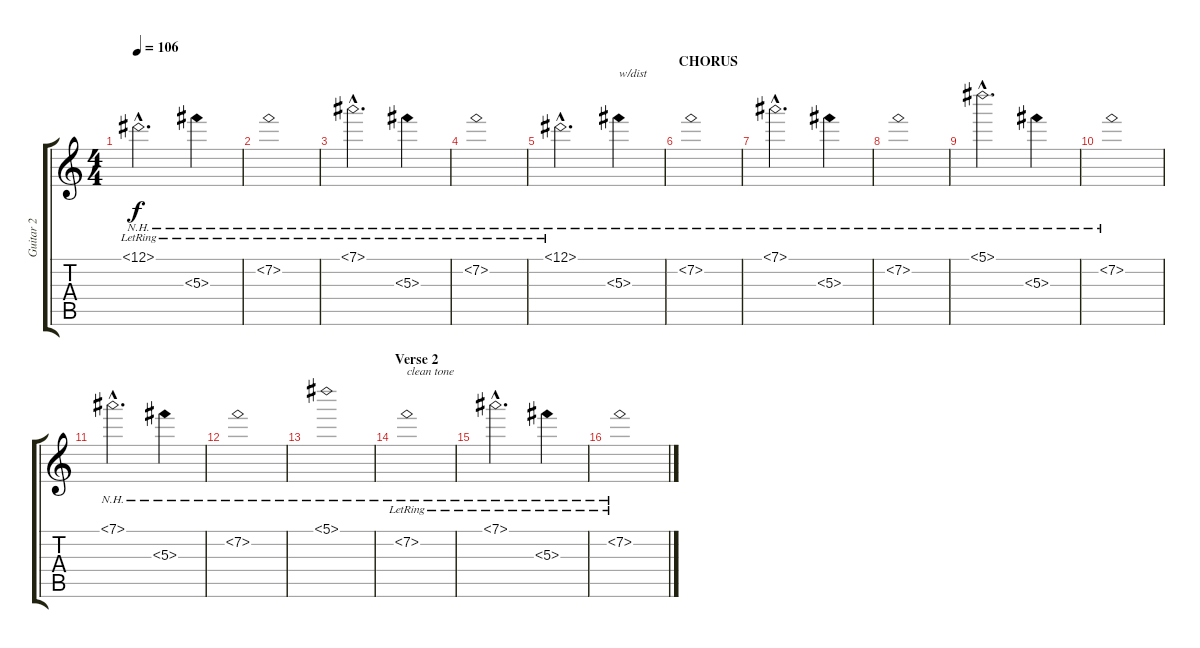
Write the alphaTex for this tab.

\track ("Guitar 2" "Guitar 2") {instrument electricguitarclean}
\staff {score tabs}
\tuning (Eb4 Bb3 Gb3 Db3 Ab2 Db2) {hide}
\ts (4 4)
\tempo 106
\clef g2
\ks c
12.1{nh hac lr}.2{d dy f} 5.3{nh lr}.4 |
7.2{nh lr}.1 |
7.1{nh hac lr}.2{d} 5.3{nh lr}.4 |
7.2{nh lr}.1 |
12.1{nh hac lr}.2{d} 5.3{nh}.4{txt "w/dist" instrument distortionguitar} |
\section ("" "CHORUS")
7.2{nh}.1{instrument distortionguitar} |
7.1{nh hac}.2{d} 5.3{nh}.4 |
7.2{nh}.1 |
5.1{nh hac}.2{d} 5.3{nh}.4 |
7.2{nh}.1 |
7.1{nh hac}.2{d} 5.3{nh}.4 |
7.2{nh}.1 |
5.1{nh}.1 |
\section ("" "Verse 2")
7.2{nh lr}.1{txt "clean tone" instrument electricguitarclean} |
7.1{nh hac lr}.2{d} 5.3{nh lr}.4 |
7.2{nh lr}.1
